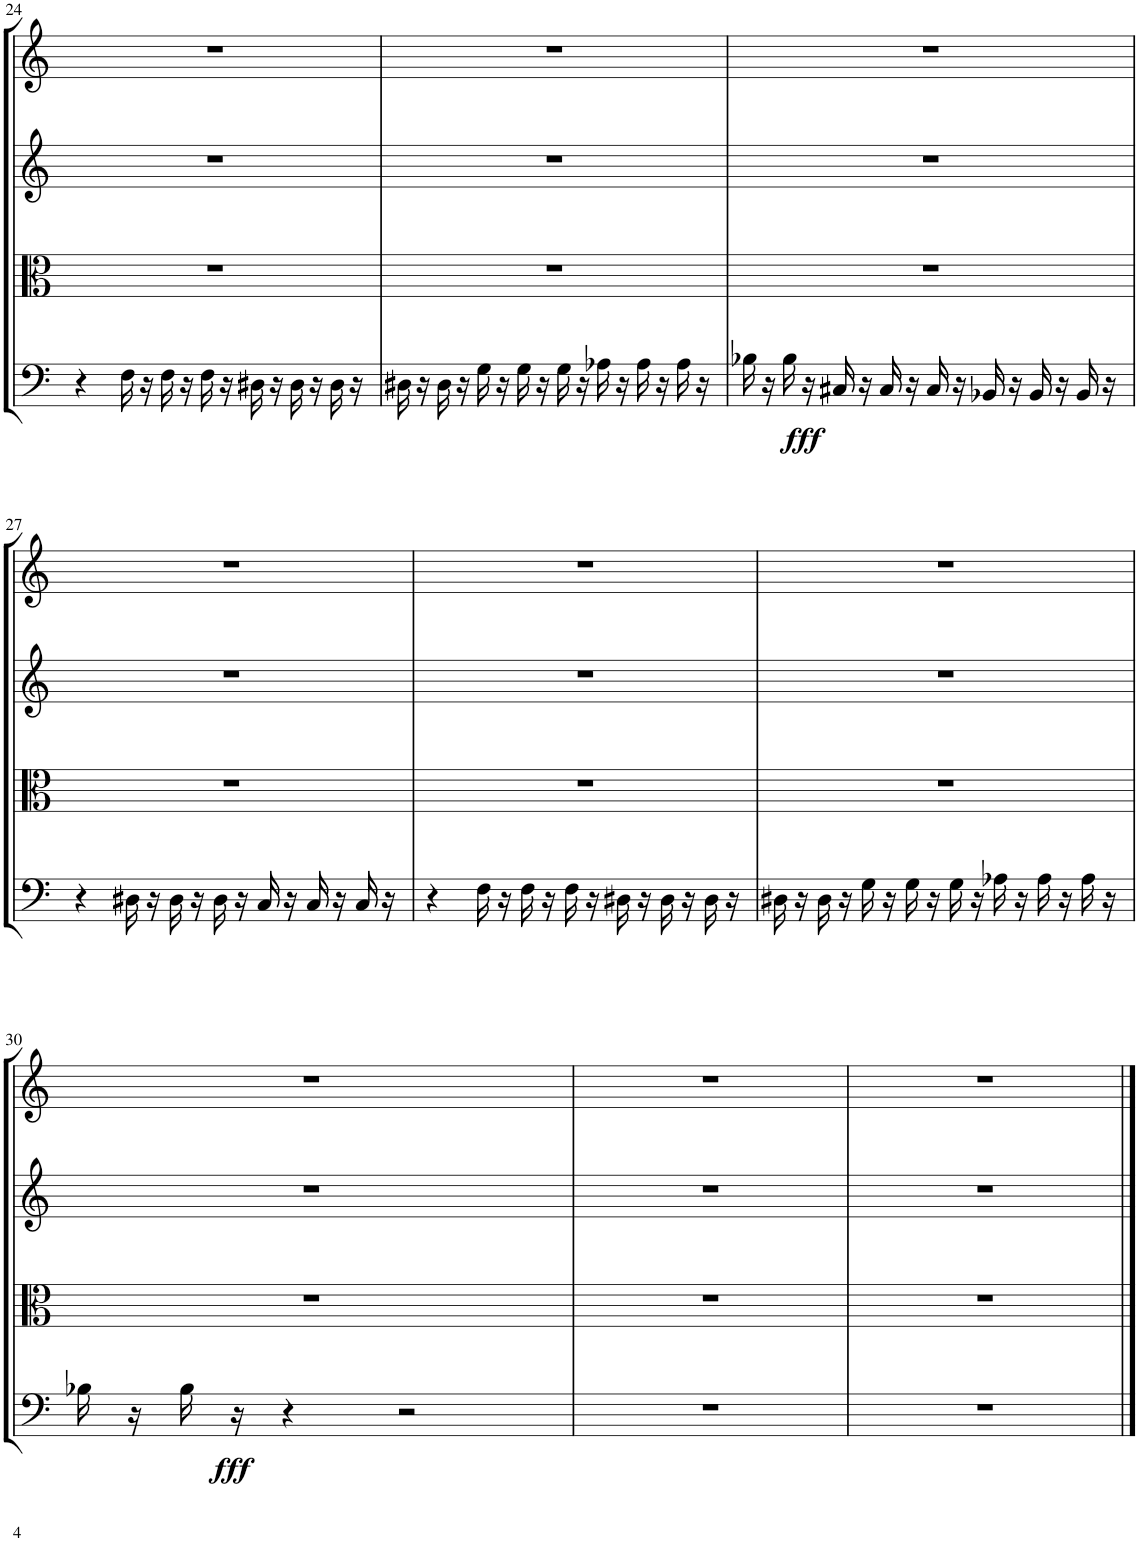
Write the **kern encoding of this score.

**kern	**dynam	**kern	**kern	**kern
*part4	*part4	*part3	*part2	*part1
*staff4	*staff4	*staff3	*staff2	*staff1
*I"Violoncello	*	*I"Viola	*I"Violin II	*I"Violin I
*I'Vc	*	*I'Vla	*I'Vln	*I'Vln
!!LO:PB:g=z
*clefF4	*	*clefC3	*clefG2	*clefG2
*k[]	*	*k[]	*k[]	*k[]
*M4/4	*	*M4/4	*M4/4	*M4/4
=24	=24	=24	=24	=24
4r	.	1r	1r	1r
16F\	.	.	.	.
16r	.	.	.	.
16F\	.	.	.	.
16r	.	.	.	.
16F\	.	.	.	.
16r	.	.	.	.
16D#X\	.	.	.	.
16r	.	.	.	.
16D#\	.	.	.	.
16r	.	.	.	.
16D#\	.	.	.	.
16r	.	.	.	.
=25	=25	=25	=25	=25
16D#X\	.	1r	1r	1r
16r	.	.	.	.
16D#\	.	.	.	.
16r	.	.	.	.
16G\	.	.	.	.
16r	.	.	.	.
16G\	.	.	.	.
16r	.	.	.	.
16G\	.	.	.	.
16r	.	.	.	.
16A-X\	.	.	.	.
16r	.	.	.	.
16A-\	.	.	.	.
16r	.	.	.	.
16A-\	.	.	.	.
16r	.	.	.	.
=26	=26	=26	=26	=26
16B-X\	.	1r	1r	1r
16r	.	.	.	.
16B-\	.	.	.	.
!	!LO:DY:b	!	!	!
16r	fff	.	.	.
16C#X/	.	.	.	.
16r	.	.	.	.
16C#/	.	.	.	.
16r	.	.	.	.
16C#/	.	.	.	.
16r	.	.	.	.
16BB-X/	.	.	.	.
16r	.	.	.	.
16BB-/	.	.	.	.
16r	.	.	.	.
16BB-/	.	.	.	.
16r	.	.	.	.
!!LO:LB:g=z
=27	=27	=27	=27	=27
4r	.	1r	1r	1r
16D#X\	.	.	.	.
16r	.	.	.	.
16D#\	.	.	.	.
16r	.	.	.	.
16D#\	.	.	.	.
16r	.	.	.	.
16C/	.	.	.	.
16r	.	.	.	.
16C/	.	.	.	.
16r	.	.	.	.
16C/	.	.	.	.
16r	.	.	.	.
=28	=28	=28	=28	=28
4r	.	1r	1r	1r
16F\	.	.	.	.
16r	.	.	.	.
16F\	.	.	.	.
16r	.	.	.	.
16F\	.	.	.	.
16r	.	.	.	.
16D#X\	.	.	.	.
16r	.	.	.	.
16D#\	.	.	.	.
16r	.	.	.	.
16D#\	.	.	.	.
16r	.	.	.	.
=29	=29	=29	=29	=29
16D#X\	.	1r	1r	1r
16r	.	.	.	.
16D#\	.	.	.	.
16r	.	.	.	.
16G\	.	.	.	.
16r	.	.	.	.
16G\	.	.	.	.
16r	.	.	.	.
16G\	.	.	.	.
16r	.	.	.	.
16A-X\	.	.	.	.
16r	.	.	.	.
16A-\	.	.	.	.
16r	.	.	.	.
16A-\	.	.	.	.
16r	.	.	.	.
!!LO:LB:g=z
=30	=30	=30	=30	=30
16B-X\	.	1r	1r	1r
16r	.	.	.	.
16B-\	.	.	.	.
!	!LO:DY:b	!	!	!
16r	fff	.	.	.
4r	.	.	.	.
2r	.	.	.	.
=31	=31	=31	=31	=31
1r	.	1r	1r	1r
=32	=32	=32	=32	=32
1r	.	1r	1r	1r
==	==	==	==	==
*-	*-	*-	*-	*-
